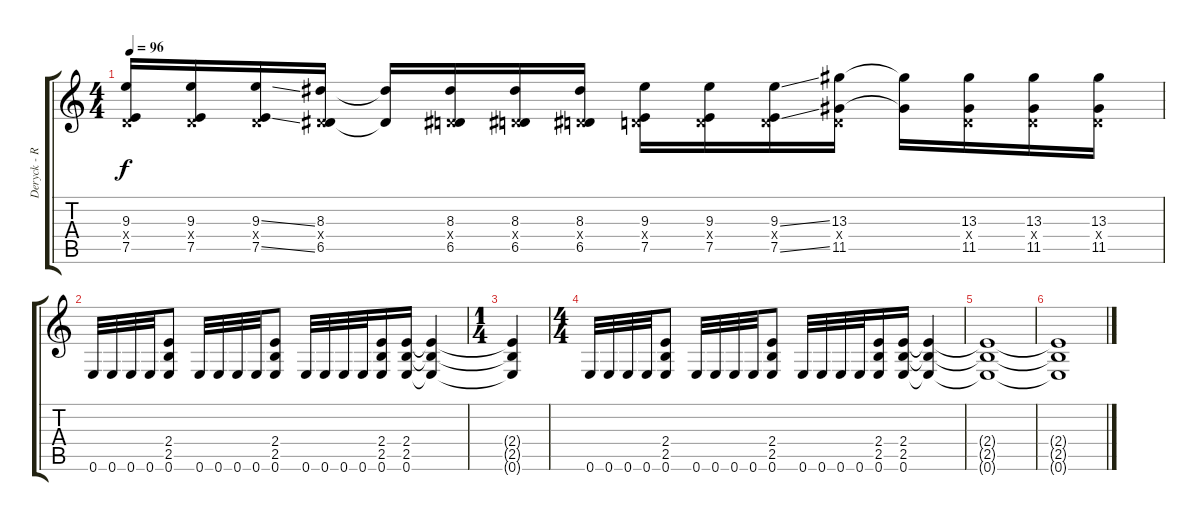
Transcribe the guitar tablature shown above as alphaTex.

\track ("Deryck - Rhythm Guitar" "Deryck - R") {instrument overdrivenguitar}
\staff {score tabs}
\tuning (E4 B3 G3 D3 A2 E2) {hide}
\ts (4 4)
\tempo 96
\clef g2
\ks c
(9.3 0.4{x} 7.5).16{dy f} (9.3 0.4{x} 7.5).16 (9.3{ss} 0.4{x} 7.5{ss}).16 (8.3 0.4{x} 6.5).16 (8.3{t} 6.5{t}).16 (8.3 0.4{x} 6.5).16 (8.3 0.4{x} 6.5).16 (8.3 0.4{x} 6.5).16 (9.3 0.4{x} 7.5).16 (9.3 0.4{x} 7.5).16 (9.3{ss} 0.4{x} 7.5{ss}).16 (13.3 0.4{x} 11.5).16 (13.3{t} 11.5{t}).16 (13.3 0.4{x} 11.5).16 (13.3 0.4{x} 11.5).16 (13.3 0.4{x} 11.5).16 |
0.6.32 0.6.32 0.6.32 0.6.32 (2.4 2.5 0.6).8 0.6.32 0.6.32 0.6.32 0.6.32 (2.4 2.5 0.6).8 0.6.32 0.6.32 0.6.32 0.6.32 (2.4 2.5 0.6).16 (2.4 2.5 0.6).16 (2.4{t} 2.5{t} 0.6{t}).4 |
\ts (1 4)
(2.4{t} 2.5{t} 0.6{t}).4 |
\ts (4 4)
0.6.32 0.6.32 0.6.32 0.6.32 (2.4 2.5 0.6).8 0.6.32 0.6.32 0.6.32 0.6.32 (2.4 2.5 0.6).8 0.6.32 0.6.32 0.6.32 0.6.32 (2.4 2.5 0.6).16 (2.4 2.5 0.6).16 (2.4{t} 2.5{t} 0.6{t}).4 |
(2.4{t} 2.5{t} 0.6{t}).1{volume 0} |
(2.4{t} 2.5{t} 0.6{t}).1
